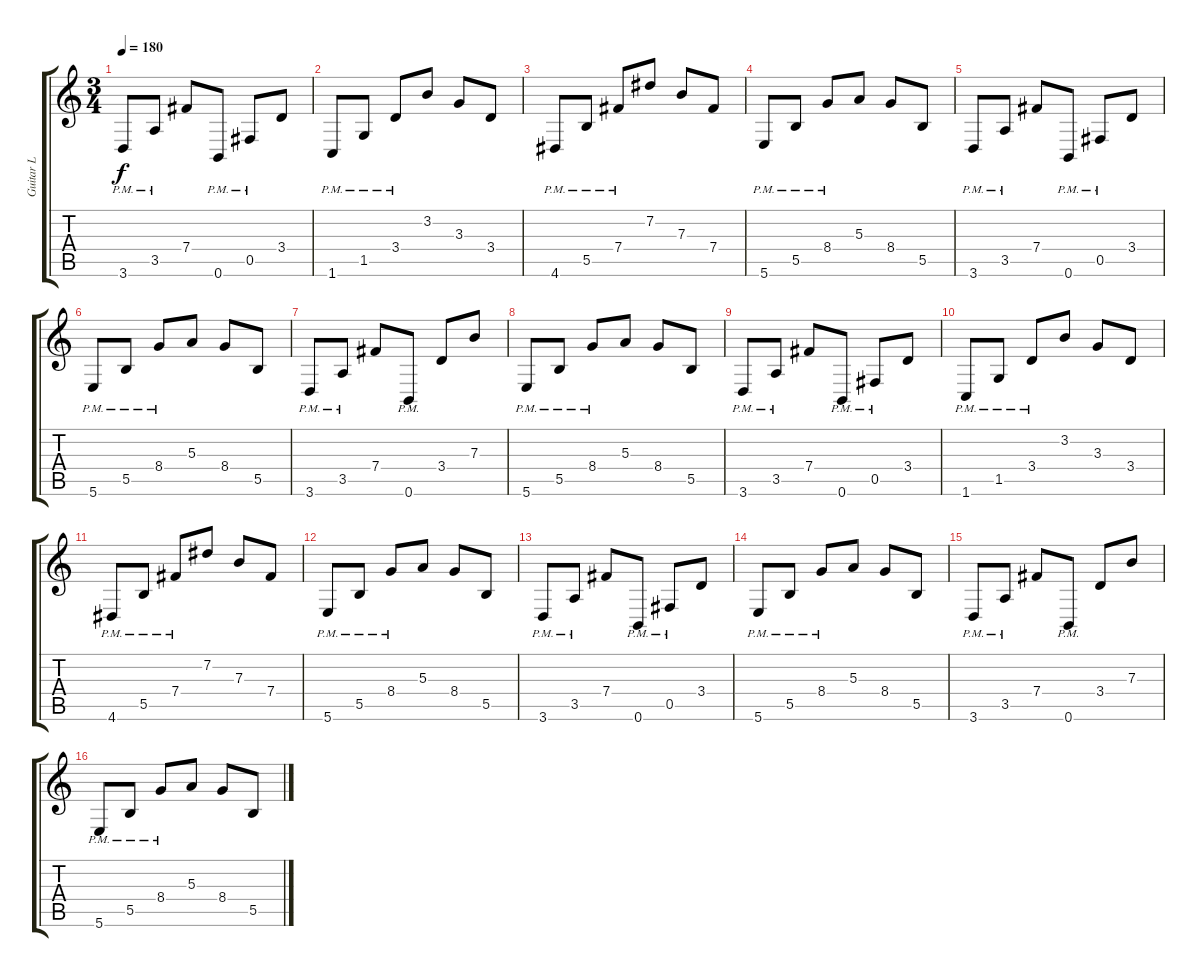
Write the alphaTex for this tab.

\track ("Guitar L" "Guitar L") {instrument distortionguitar}
\staff {score tabs}
\tuning (Db4 Ab3 E3 B2 Gb2 B1) {hide}
\ts (3 4)
\tempo 180
\clef g2
\ks c
3.6{pm}.8{dy f} 3.5{pm}.8 7.4.8 0.6{pm}.8 0.5{pm}.8 3.4.8 |
1.6{pm}.8 1.5{pm}.8 3.4{pm}.8 3.2.8 3.3.8 3.4.8 |
4.6{pm}.8 5.5{pm}.8 7.4{pm}.8 7.2.8 7.3.8 7.4.8 |
5.6{pm}.8 5.5{pm}.8 8.4{pm}.8 5.3.8 8.4.8 5.5.8 |
3.6{pm}.8 3.5{pm}.8 7.4.8 0.6{pm}.8 0.5{pm}.8 3.4.8 |
5.6{pm}.8 5.5{pm}.8 8.4{pm}.8 5.3.8 8.4.8 5.5.8 |
3.6{pm}.8 3.5{pm}.8 7.4.8 0.6{pm}.8 3.4.8 7.3.8 |
5.6{pm}.8 5.5{pm}.8 8.4{pm}.8 5.3.8 8.4.8 5.5.8 |
3.6{pm}.8 3.5{pm}.8 7.4.8 0.6{pm}.8 0.5{pm}.8 3.4.8 |
1.6{pm}.8 1.5{pm}.8 3.4{pm}.8 3.2.8 3.3.8 3.4.8 |
4.6{pm}.8 5.5{pm}.8 7.4{pm}.8 7.2.8 7.3.8 7.4.8 |
5.6{pm}.8 5.5{pm}.8 8.4{pm}.8 5.3.8 8.4.8 5.5.8 |
3.6{pm}.8 3.5{pm}.8 7.4.8 0.6{pm}.8 0.5{pm}.8 3.4.8 |
5.6{pm}.8 5.5{pm}.8 8.4{pm}.8 5.3.8 8.4.8 5.5.8 |
3.6{pm}.8 3.5{pm}.8 7.4.8 0.6{pm}.8 3.4.8 7.3.8 |
5.6{pm}.8 5.5{pm}.8 8.4{pm}.8 5.3.8 8.4.8 5.5.8
